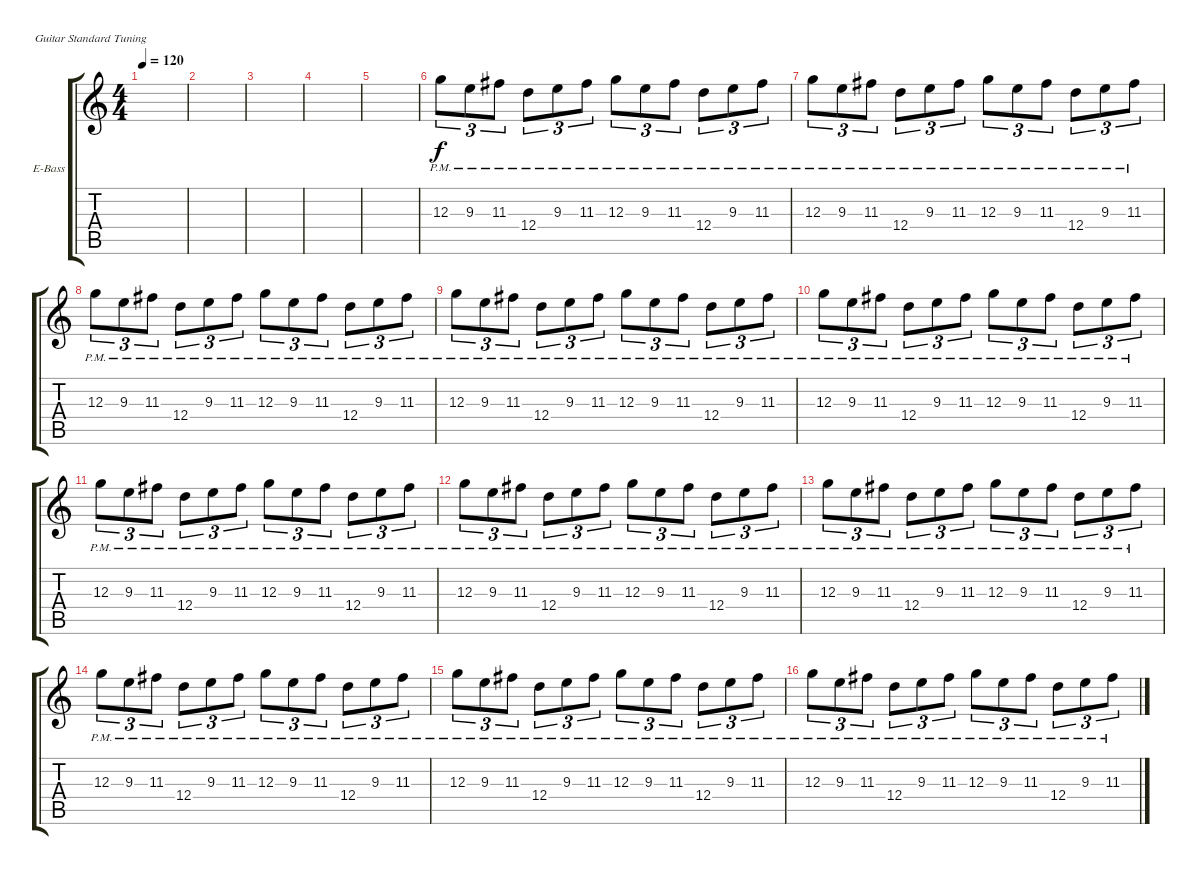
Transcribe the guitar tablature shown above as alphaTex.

\defaultSystemsLayout 4
\bracketExtendMode groupsimilarinstruments
\firstSystemTrackNameOrientation horizontal
\otherSystemsTrackNameOrientation horizontal
\track ("Kirk Hammett (Dist.Gtr.2)" "E-Bass") {instrument distortionguitar}
\staff {score tabs}
\tuning (E4 B3 G3 D3 A2 E2)
\ts (4 4)
\tempo 120
\clef g2
\ks c
|
|
|
|
|
12.3{pm}.8{tu (3 2)} 9.3{pm}.8{tu (3 2)} 11.3{pm}.8{tu (3 2)} 12.4{pm}.8{tu (3 2)} 9.3{pm}.8{tu (3 2)} 11.3{pm}.8{tu (3 2)} 12.3{pm}.8{tu (3 2)} 9.3{pm}.8{tu (3 2)} 11.3{pm}.8{tu (3 2)} 12.4{pm}.8{tu (3 2)} 9.3{pm}.8{tu (3 2)} 11.3{pm}.8{tu (3 2)} |
12.3{pm}.8{tu (3 2)} 9.3{pm}.8{tu (3 2)} 11.3{pm}.8{tu (3 2)} 12.4{pm}.8{tu (3 2)} 9.3{pm}.8{tu (3 2)} 11.3{pm}.8{tu (3 2)} 12.3{pm}.8{tu (3 2)} 9.3{pm}.8{tu (3 2)} 11.3{pm}.8{tu (3 2)} 12.4{pm}.8{tu (3 2)} 9.3{pm}.8{tu (3 2)} 11.3{pm}.8{tu (3 2)} |
12.3{pm}.8{tu (3 2)} 9.3{pm}.8{tu (3 2)} 11.3{pm}.8{tu (3 2)} 12.4{pm}.8{tu (3 2)} 9.3{pm}.8{tu (3 2)} 11.3{pm}.8{tu (3 2)} 12.3{pm}.8{tu (3 2)} 9.3{pm}.8{tu (3 2)} 11.3{pm}.8{tu (3 2)} 12.4{pm}.8{tu (3 2)} 9.3{pm}.8{tu (3 2)} 11.3{pm}.8{tu (3 2)} |
12.3{pm}.8{tu (3 2)} 9.3{pm}.8{tu (3 2)} 11.3{pm}.8{tu (3 2)} 12.4{pm}.8{tu (3 2)} 9.3{pm}.8{tu (3 2)} 11.3{pm}.8{tu (3 2)} 12.3{pm}.8{tu (3 2)} 9.3{pm}.8{tu (3 2)} 11.3{pm}.8{tu (3 2)} 12.4{pm}.8{tu (3 2)} 9.3{pm}.8{tu (3 2)} 11.3{pm}.8{tu (3 2)} |
12.3{pm}.8{tu (3 2)} 9.3{pm}.8{tu (3 2)} 11.3{pm}.8{tu (3 2)} 12.4{pm}.8{tu (3 2)} 9.3{pm}.8{tu (3 2)} 11.3{pm}.8{tu (3 2)} 12.3{pm}.8{tu (3 2)} 9.3{pm}.8{tu (3 2)} 11.3{pm}.8{tu (3 2)} 12.4{pm}.8{tu (3 2)} 9.3{pm}.8{tu (3 2)} 11.3{pm}.8{tu (3 2)} |
12.3{pm}.8{tu (3 2)} 9.3{pm}.8{tu (3 2)} 11.3{pm}.8{tu (3 2)} 12.4{pm}.8{tu (3 2)} 9.3{pm}.8{tu (3 2)} 11.3{pm}.8{tu (3 2)} 12.3{pm}.8{tu (3 2)} 9.3{pm}.8{tu (3 2)} 11.3{pm}.8{tu (3 2)} 12.4{pm}.8{tu (3 2)} 9.3{pm}.8{tu (3 2)} 11.3{pm}.8{tu (3 2)} |
12.3{pm}.8{tu (3 2)} 9.3{pm}.8{tu (3 2)} 11.3{pm}.8{tu (3 2)} 12.4{pm}.8{tu (3 2)} 9.3{pm}.8{tu (3 2)} 11.3{pm}.8{tu (3 2)} 12.3{pm}.8{tu (3 2)} 9.3{pm}.8{tu (3 2)} 11.3{pm}.8{tu (3 2)} 12.4{pm}.8{tu (3 2)} 9.3{pm}.8{tu (3 2)} 11.3{pm}.8{tu (3 2)} |
12.3{pm}.8{tu (3 2)} 9.3{pm}.8{tu (3 2)} 11.3{pm}.8{tu (3 2)} 12.4{pm}.8{tu (3 2)} 9.3{pm}.8{tu (3 2)} 11.3{pm}.8{tu (3 2)} 12.3{pm}.8{tu (3 2)} 9.3{pm}.8{tu (3 2)} 11.3{pm}.8{tu (3 2)} 12.4{pm}.8{tu (3 2)} 9.3{pm}.8{tu (3 2)} 11.3{pm}.8{tu (3 2)} |
12.3{pm}.8{tu (3 2)} 9.3{pm}.8{tu (3 2)} 11.3{pm}.8{tu (3 2)} 12.4{pm}.8{tu (3 2)} 9.3{pm}.8{tu (3 2)} 11.3{pm}.8{tu (3 2)} 12.3{pm}.8{tu (3 2)} 9.3{pm}.8{tu (3 2)} 11.3{pm}.8{tu (3 2)} 12.4{pm}.8{tu (3 2)} 9.3{pm}.8{tu (3 2)} 11.3{pm}.8{tu (3 2)} |
12.3{pm}.8{tu (3 2)} 9.3{pm}.8{tu (3 2)} 11.3{pm}.8{tu (3 2)} 12.4{pm}.8{tu (3 2)} 9.3{pm}.8{tu (3 2)} 11.3{pm}.8{tu (3 2)} 12.3{pm}.8{tu (3 2)} 9.3{pm}.8{tu (3 2)} 11.3{pm}.8{tu (3 2)} 12.4{pm}.8{tu (3 2)} 9.3{pm}.8{tu (3 2)} 11.3{pm}.8{tu (3 2)} |
12.3{pm}.8{tu (3 2)} 9.3{pm}.8{tu (3 2)} 11.3{pm}.8{tu (3 2)} 12.4{pm}.8{tu (3 2)} 9.3{pm}.8{tu (3 2)} 11.3{pm}.8{tu (3 2)} 12.3{pm}.8{tu (3 2)} 9.3{pm}.8{tu (3 2)} 11.3{pm}.8{tu (3 2)} 12.4{pm}.8{tu (3 2)} 9.3{pm}.8{tu (3 2)} 11.3{pm}.8{tu (3 2)}
